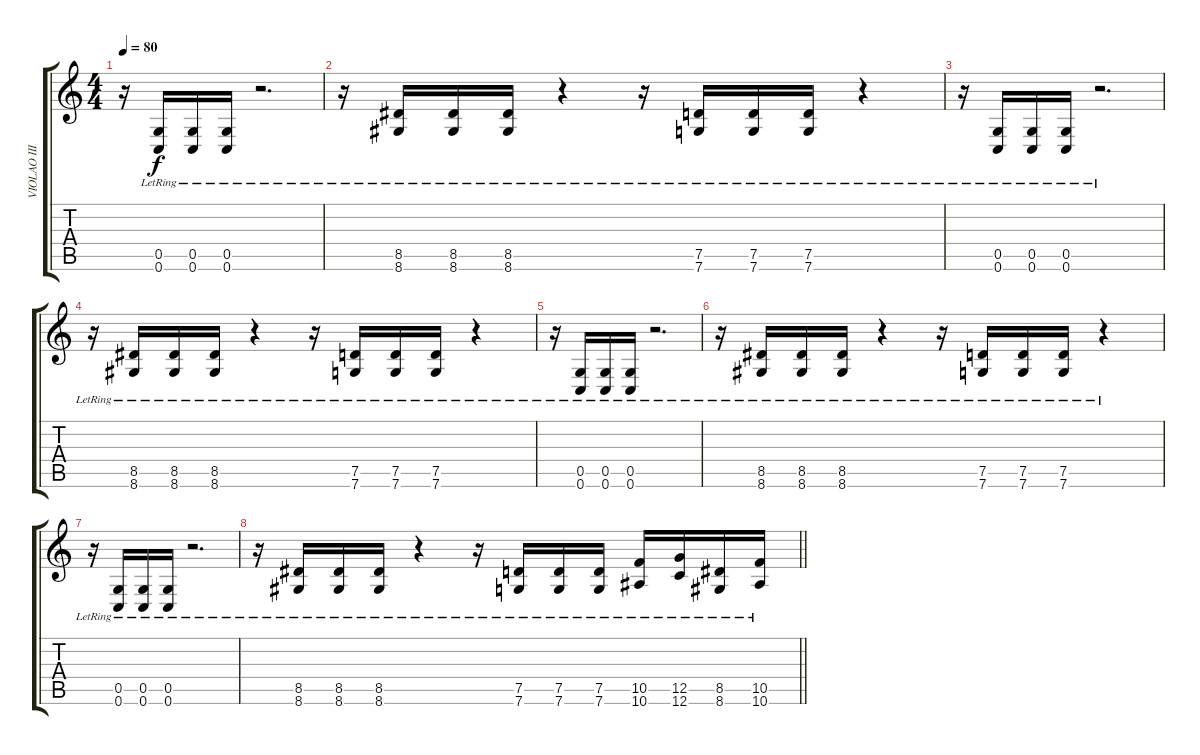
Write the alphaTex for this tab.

\track ("VIOLAO III" "VIOLAO III") {instrument acousticguitarsteel}
\staff {score tabs}
\tuning (D4 A3 F3 C3 G2 C2) {hide}
\ts (4 4)
\section ("" "")
\tempo 80
\clef g2
\ks c
r.16{dy f} (0.5{lr} 0.6{lr}).16 (0.5{lr} 0.6{lr}).16 (0.5{lr} 0.6{lr}).16 r.2{d} |
r.16 (8.5{lr} 8.6{lr}).16 (8.5{lr} 8.6{lr}).16 (8.5{lr} 8.6{lr}).16 r.4 r.16 (7.5{lr} 7.6{lr}).16 (7.5{lr} 7.6{lr}).16 (7.5{lr} 7.6{lr}).16 r.4 |
r.16 (0.5{lr} 0.6{lr}).16 (0.5{lr} 0.6{lr}).16 (0.5{lr} 0.6{lr}).16 r.2{d} |
r.16 (8.5{lr} 8.6{lr}).16 (8.5{lr} 8.6{lr}).16 (8.5{lr} 8.6{lr}).16 r.4 r.16 (7.5{lr} 7.6{lr}).16 (7.5{lr} 7.6{lr}).16 (7.5{lr} 7.6{lr}).16 r.4 |
r.16 (0.5{lr} 0.6{lr}).16 (0.5{lr} 0.6{lr}).16 (0.5{lr} 0.6{lr}).16 r.2{d} |
r.16 (8.5{lr} 8.6{lr}).16 (8.5{lr} 8.6{lr}).16 (8.5{lr} 8.6{lr}).16 r.4 r.16 (7.5{lr} 7.6{lr}).16 (7.5{lr} 7.6{lr}).16 (7.5{lr} 7.6{lr}).16 r.4 |
r.16 (0.5{lr} 0.6{lr}).16 (0.5{lr} 0.6{lr}).16 (0.5{lr} 0.6{lr}).16 r.2{d} |
\barLineRight lightlight
r.16 (8.5{lr} 8.6{lr}).16 (8.5{lr} 8.6{lr}).16 (8.5{lr} 8.6{lr}).16 r.4 r.16 (7.5{lr} 7.6{lr}).16 (7.5{lr} 7.6{lr}).16 (7.5{lr} 7.6{lr}).16 (10.5{lr} 10.6{lr}).16 (12.5{lr} 12.6{lr}).16 (8.5{lr} 8.6{lr}).16 (10.5{lr} 10.6{lr}).16
